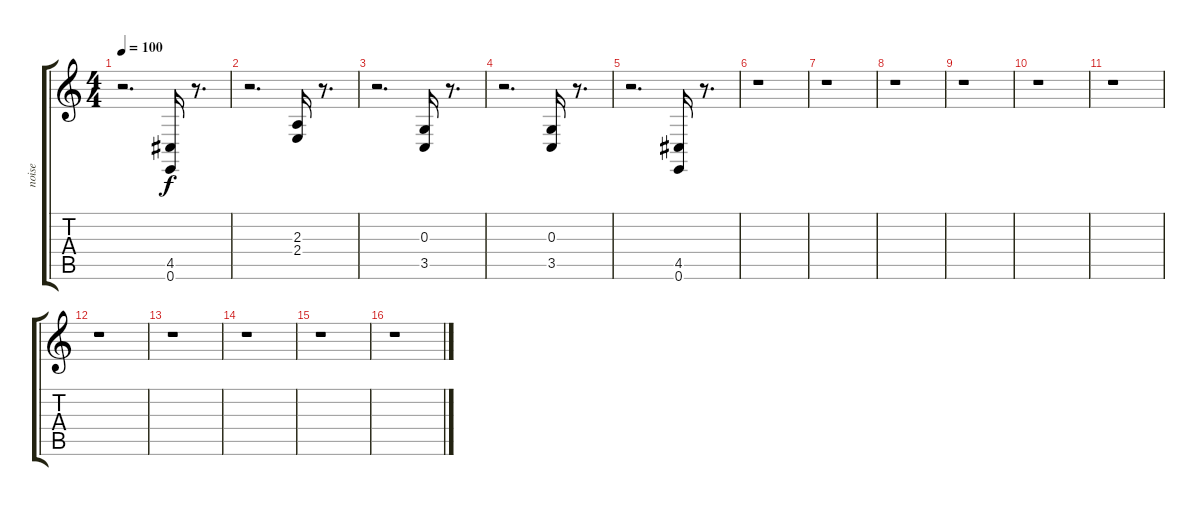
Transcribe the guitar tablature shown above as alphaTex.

\track ("noise" "noise") {instrument guitarfretnoise}
\staff {score tabs}
\tuning (E4 B3 G3 D3 A2 E2) {hide}
\ts (4 4)
\tempo 100
\clef g2
\ks c
r.2{d dy f} (4.5 0.6).16 r.8{d} |
r.2{d} (2.3 2.4).16 r.8{d} |
r.2{d} (0.3 3.5).16 r.8{d} |
r.2{d} (0.3 3.5).16 r.8{d} |
r.2{d} (4.5 0.6).16 r.8{d} |
r.1 |
r.1 |
r.1 |
r.1 |
r.1 |
r.1 |
r.1 |
r.1 |
r.1 |
r.1 |
r.1
